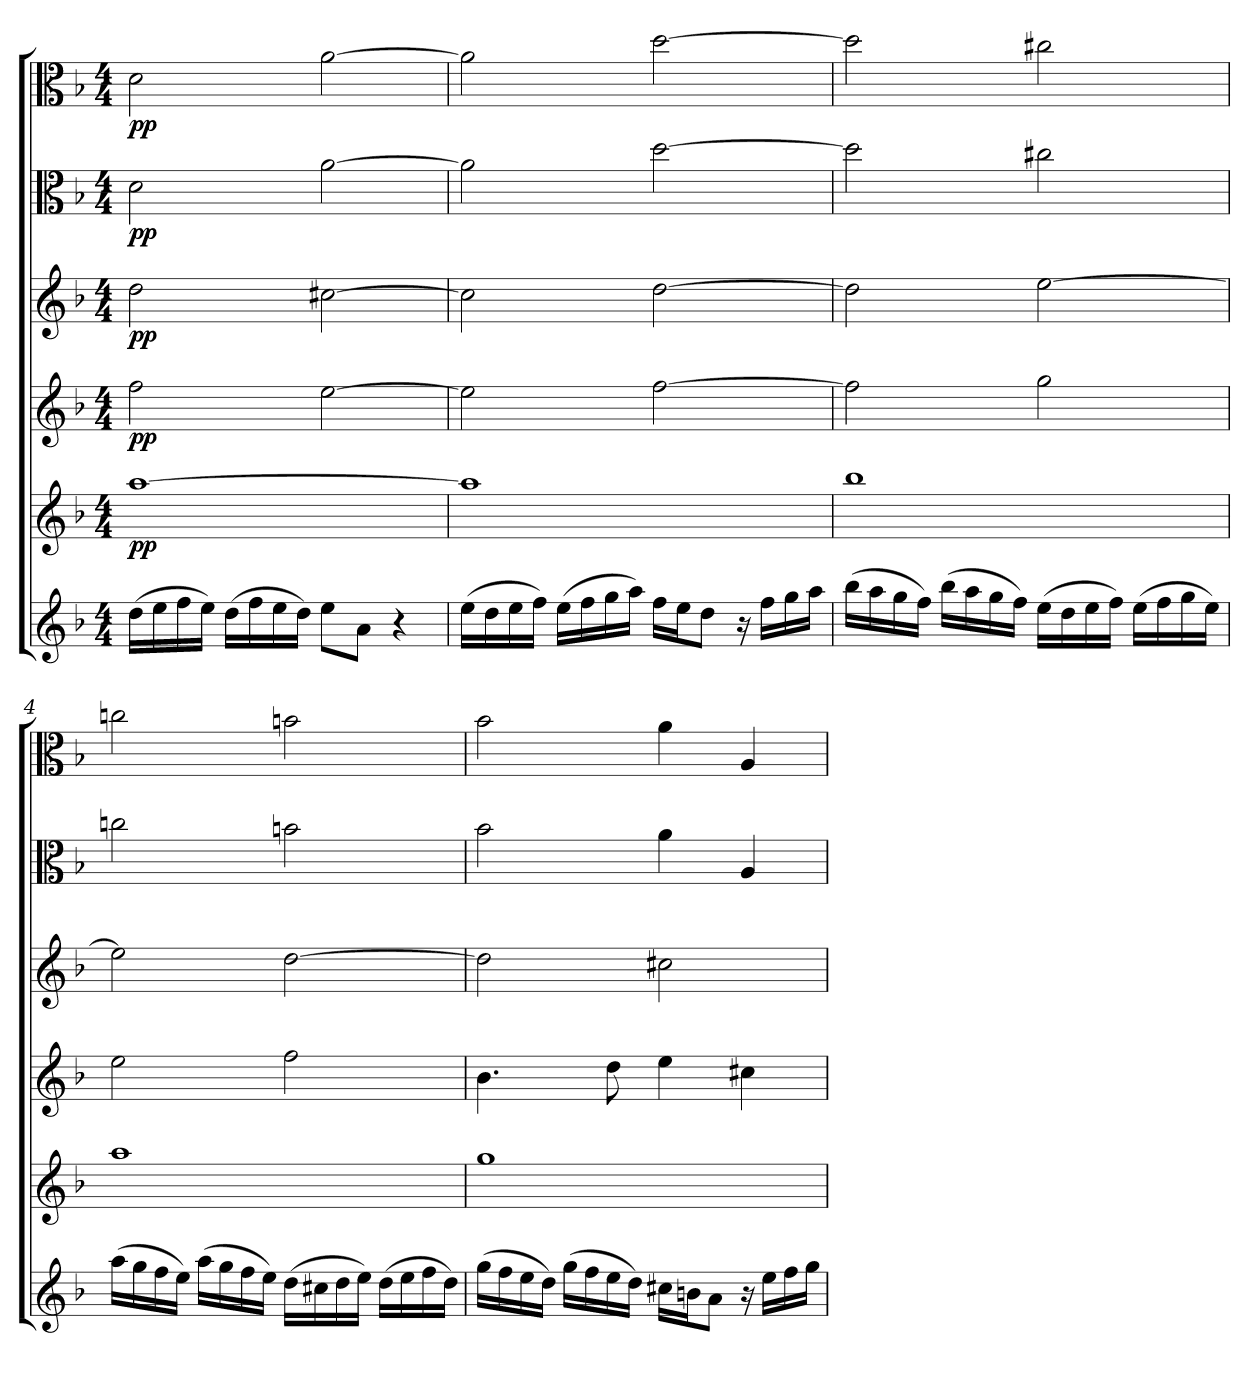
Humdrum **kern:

**kern	**kern	**dynam	**kern	**dynam	**kern	**dynam	**kern	**dynam	**kern	**dynam
*part6	*part5	*part5	*part4	*part4	*part3	*part3	*part2	*part2	*part1	*part1
*staff6	*staff5	*staff5	*staff4	*staff4	*staff3	*staff3	*staff2	*staff2	*staff1	*staff1
*clefG2	*clefG2	*	*clefG2	*	*clefG2	*	*clefC3	*	*clefC3	*
*k[b-]	*k[b-]	*	*k[b-]	*	*k[b-]	*	*k[b-]	*	*k[b-]	*
*d:	*d:	*	*d:	*	*d:	*	*d:	*	*d:	*
*M4/4	*M4/4	*	*M4/4	*	*M4/4	*	*M4/4	*	*M4/4	*
=1	=1	=1	=1	=1	=1	=1	=1	=1	=1	=1
(16dd\LL	[1aa\	pp	2ff\	pp	2dd\	pp	2d\	pp	2d\	pp
16ee\	.	.	.	.	.	.	.	.	.	.
16ff\	.	.	.	.	.	.	.	.	.	.
16ee\JJ)	.	.	.	.	.	.	.	.	.	.
(16dd\LL	.	.	.	.	.	.	.	.	.	.
16ff\	.	.	.	.	.	.	.	.	.	.
16ee\	.	.	.	.	.	.	.	.	.	.
16dd\JJ)	.	.	.	.	.	.	.	.	.	.
8ee\L	.	.	[2ee\	.	[2cc#X\	.	[2a\	.	[2a\	.
8a\J	.	.	.	.	.	.	.	.	.	.
4r	.	.	.	.	.	.	.	.	.	.
=2	=2	=2	=2	=2	=2	=2	=2	=2	=2	=2
(16ee\LL	1aa\]	.	2ee\]	.	2cc#\]	.	2a\]	.	2a\]	.
16dd\	.	.	.	.	.	.	.	.	.	.
16ee\	.	.	.	.	.	.	.	.	.	.
16ff\JJ)	.	.	.	.	.	.	.	.	.	.
(16ee\LL	.	.	.	.	.	.	.	.	.	.
16ff\	.	.	.	.	.	.	.	.	.	.
16gg\	.	.	.	.	.	.	.	.	.	.
16aa\JJ)	.	.	.	.	.	.	.	.	.	.
16ff\LL	.	.	[2ff\	.	[2dd\	.	[2dd\	.	[2dd\	.
16ee\J	.	.	.	.	.	.	.	.	.	.
8dd\J	.	.	.	.	.	.	.	.	.	.
16r	.	.	.	.	.	.	.	.	.	.
16ff\LL	.	.	.	.	.	.	.	.	.	.
16gg\	.	.	.	.	.	.	.	.	.	.
16aa\JJ	.	.	.	.	.	.	.	.	.	.
=3	=3	=3	=3	=3	=3	=3	=3	=3	=3	=3
(16bb-\LL	1bb-\	.	2ff\]	.	2dd\]	.	2dd\]	.	2dd\]	.
16aa\	.	.	.	.	.	.	.	.	.	.
16gg\	.	.	.	.	.	.	.	.	.	.
16ff\JJ)	.	.	.	.	.	.	.	.	.	.
(16bb-\LL	.	.	.	.	.	.	.	.	.	.
16aa\	.	.	.	.	.	.	.	.	.	.
16gg\	.	.	.	.	.	.	.	.	.	.
16ff\JJ)	.	.	.	.	.	.	.	.	.	.
(16ee\LL	.	.	2gg\	.	[2ee\	.	2cc#X\	.	2cc#X\	.
16dd\	.	.	.	.	.	.	.	.	.	.
16ee\	.	.	.	.	.	.	.	.	.	.
16ff\JJ)	.	.	.	.	.	.	.	.	.	.
(16ee\LL	.	.	.	.	.	.	.	.	.	.
16ff\	.	.	.	.	.	.	.	.	.	.
16gg\	.	.	.	.	.	.	.	.	.	.
16ee\JJ)	.	.	.	.	.	.	.	.	.	.
=4	=4	=4	=4	=4	=4	=4	=4	=4	=4	=4
(16aa\LL	1aa\	.	2ee\	.	2ee\]	.	2ccn\	.	2ccn\	.
16gg\	.	.	.	.	.	.	.	.	.	.
16ff\	.	.	.	.	.	.	.	.	.	.
16ee\JJ)	.	.	.	.	.	.	.	.	.	.
(16aa\LL	.	.	.	.	.	.	.	.	.	.
16gg\	.	.	.	.	.	.	.	.	.	.
16ff\	.	.	.	.	.	.	.	.	.	.
16ee\JJ)	.	.	.	.	.	.	.	.	.	.
(16dd\LL	.	.	2ff\	.	[2dd\	.	2bn\	.	2bn\	.
16cc#X\	.	.	.	.	.	.	.	.	.	.
16dd\	.	.	.	.	.	.	.	.	.	.
16ee\JJ)	.	.	.	.	.	.	.	.	.	.
(16dd\LL	.	.	.	.	.	.	.	.	.	.
16ee\	.	.	.	.	.	.	.	.	.	.
16ff\	.	.	.	.	.	.	.	.	.	.
16dd\JJ)	.	.	.	.	.	.	.	.	.	.
=5	=5	=5	=5	=5	=5	=5	=5	=5	=5	=5
(16gg\LL	1gg\	.	4.b-\	.	2dd\]	.	2b-\	.	2b-\	.
16ff\	.	.	.	.	.	.	.	.	.	.
16ee\	.	.	.	.	.	.	.	.	.	.
16dd\JJ)	.	.	.	.	.	.	.	.	.	.
(16gg\LL	.	.	.	.	.	.	.	.	.	.
16ff\	.	.	.	.	.	.	.	.	.	.
16ee\	.	.	8dd\	.	.	.	.	.	.	.
16dd\JJ)	.	.	.	.	.	.	.	.	.	.
16cc#X\LL	.	.	4ee\	.	2cc#X\	.	4a\	.	4a\	.
16bn\J	.	.	.	.	.	.	.	.	.	.
8a\J	.	.	.	.	.	.	.	.	.	.
16r	.	.	4cc#X\	.	.	.	4A/	.	4A/	.
16ee\LL	.	.	.	.	.	.	.	.	.	.
16ff\	.	.	.	.	.	.	.	.	.	.
16gg\JJ	.	.	.	.	.	.	.	.	.	.
=	=	=	=	=	=	=	=	=	=	=
*-	*-	*-	*-	*-	*-	*-	*-	*-	*-	*-
